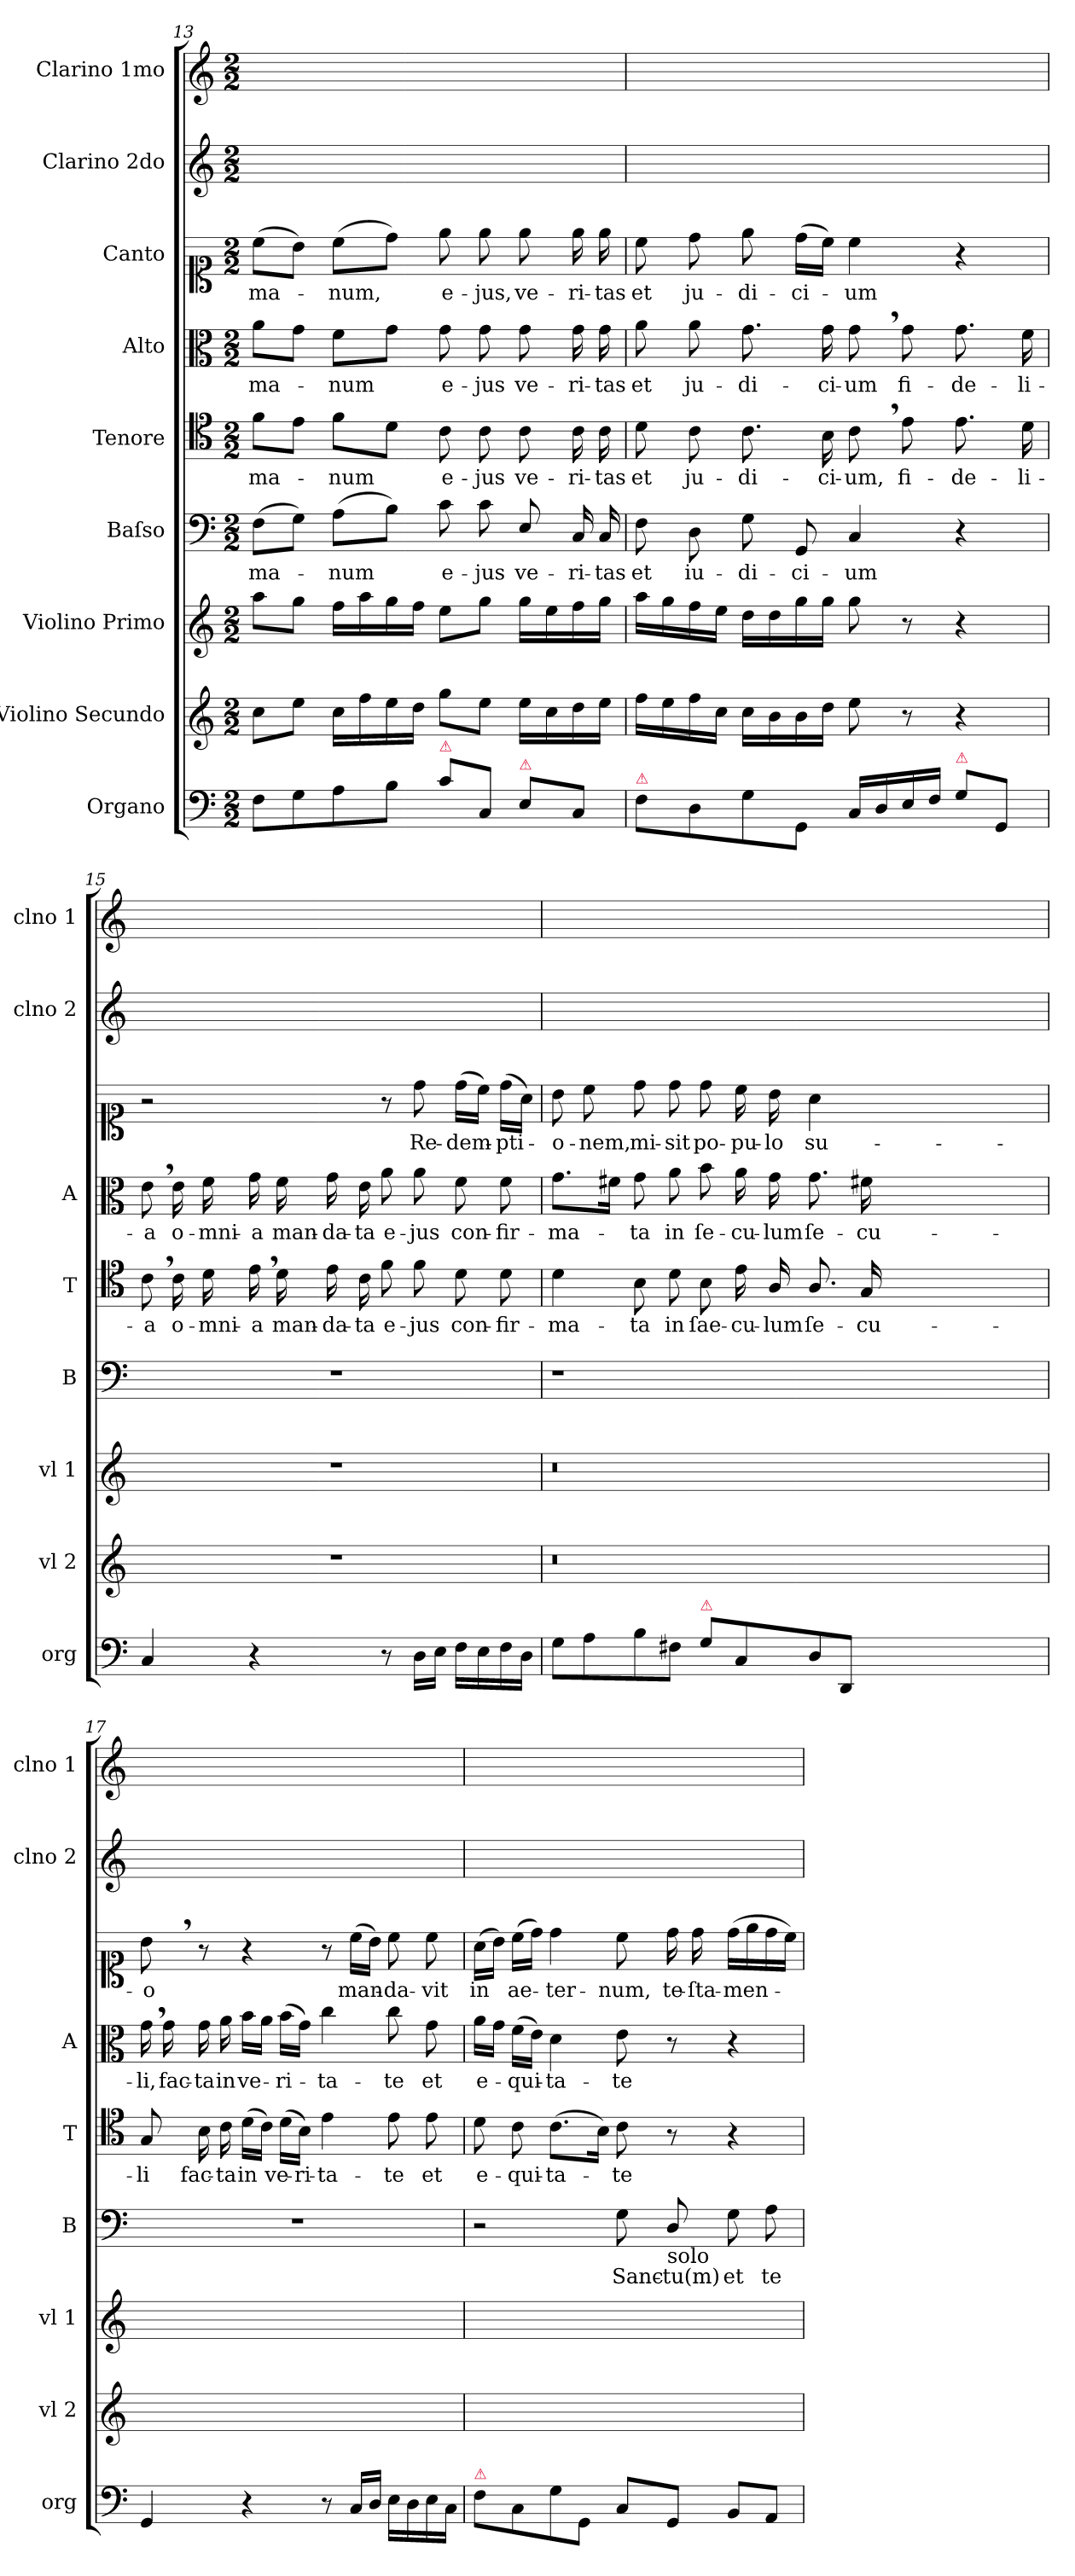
**kern	**kern	**kern	**kern	**text	**kern	**text	**kern	**text	**kern	**text	**kern	**kern
*part9	*part8	*part7	*part6	*part6	*part5	*part5	*part4	*part4	*part3	*part3	*part2	*part1
*staff9	*staff8	*staff7	*staff6	*staff6	*staff5	*staff5	*staff4	*staff4	*staff3	*staff3	*staff2	*staff1
*I"Organo	*I"Violino Secundo	*I"Violino Primo	*I"Baſso	*	*I"Tenore	*	*I"Alto	*	*I"Canto	*	*I"Clarino 2do	*I"Clarino 1mo
*I'org	*I'vl 2	*I'vl 1	*I'B	*	*I'T	*	*I'A	*	*	*	*I'clno 2	*I'clno 1
*clefF4	*clefG2	*clefG2	*clefF4	*	*clefC4	*	*clefC3	*	*clefC1	*	*clefG2	*clefG2
*k[]	*k[]	*k[]	*k[]	*	*k[]	*	*k[]	*	*k[]	*	*k[]	*k[]
*a:	*a:	*a:	*a:	*	*a:	*	*a:	*	*a:	*	*a:	*a:
*M2/2	*M2/2	*M2/2	*M2/2	*	*M2/2	*	*M2/2	*	*M2/2	*	*M2/2	*M2/2
=13	=13	=13	=13	=13	=13	=13	=13	=13	=13	=13	=13	=13
8F\L	8cc\L	8aa\L	(8F\L	ma-	8f\L	ma-	8a\L	ma-	(8cc\L	ma-	1ryy	1ryy
8G\	8ee\J	8gg\J	8G\J)	.	8e\J	.	8g\J	.	8b\J)	.	.	.
8A\	16cc\LL	16ff\LL	(8A\L	-num	8f\L	-num	8f\L	-num	(8cc\L	-num,	.	.
.	16ff\	16aa\	.	.	.	.	.	.	.	.	.	.
8B\J	16ee\	16gg\	8B\J)	.	8d\J	.	8g\J	.	8dd\J)	.	.	.
.	16dd\JJ	16ff\JJ	.	.	.	.	.	.	.	.	.	.
!LO:TX:a:color=crimson:t=⚠	!	!	!	!	!	!	!	!	!	!	!	!
8c\L	8gg\L	8ee\L	8c\	e-	8c\	e-	8g\	e-	8ee\	e-	.	.
8C/J	8ee\J	8gg\J	8c\	-jus	8c\	-jus	8g\	-jus	8ee\	-jus,	.	.
!LO:TX:a:color=crimson:t=⚠	!	!	!	!	!	!	!	!	!	!	!	!
8E\L	16ee\LL	16gg\LL	8E/	ve-	8c\	ve-	8g\	ve-	8ee\	ve-	.	.
.	16cc\	16ee\	.	.	.	.	.	.	.	.	.	.
8C/J	16dd\	16ff\	16C/	-ri-	16c\	-ri-	16g\	-ri-	16ee\	-ri-	.	.
.	16ee\JJ	16gg\JJ	16C/	-tas	16c\	-tas	16g\	-tas	16ee\	-tas	.	.
=14	=14	=14	=14	=14	=14	=14	=14	=14	=14	=14	=14	=14
!LO:TX:a:color=crimson:t=⚠	!	!	!	!	!	!	!	!	!	!	!	!
8F\L	16ff\LL	16aa\LL	8F\	et	8d\	et	8a\	et	8cc\	et	1ryy	1ryy
.	16ee\	16gg\	.	.	.	.	.	.	.	.	.	.
8D\	16ff\	16ff\	8D\	iu-	8c\	ju-	8a\	ju-	8dd\	ju-	.	.
.	16cc\JJ	16ee\JJ	.	.	.	.	.	.	.	.	.	.
8G\	16cc\LL	16dd\LL	8G\	-di-	8.c\	-di-	8.g\	-di-	8ee\	-di-	.	.
.	16b\	16dd\	.	.	.	.	.	.	.	.	.	.
8GG/J	16b\	16gg\	8GG/	-ci-	.	.	.	.	(16dd\LL	-ci-	.	.
.	16dd\JJ	16gg\JJ	.	.	16B\	-ci-	16g\	-ci-	16cc\JJ)	.	.	.
16C/LL	8ee\	8gg\	4C/	-um	8c,<\	-um,	8g,<\	-um	4cc\	-um	.	.
16D/	.	.	.	.	.	.	.	.	.	.	.	.
16E/	8r	8r	.	.	8e\	fi-	8g\	fi-	.	.	.	.
16F/JJ	.	.	.	.	.	.	.	.	.	.	.	.
!LO:TX:a:color=crimson:t=⚠	!	!	!	!	!	!	!	!	!	!	!	!
8G\L	4r	4r	4r	.	8.e\	-de-	8.g\	-de-	4r	.	.	.
8GG/J	.	.	.	.	.	.	.	.	.	.	.	.
.	.	.	.	.	16d\	-li-	16f\	-li-	.	.	.	.
=15	=15	=15	=15	=15	=15	=15	=15	=15	=15	=15	=15	=15
4C/	1r	1r	1r	.	8c,<\	-a	8e,<\	-a	2r	.	1ryy	1ryy
.	.	.	.	.	16c\	o-	16e\	o-	.	.	.	.
.	.	.	.	.	16d\	-mni-	16f\	-mni-	.	.	.	.
4r	.	.	.	.	16e,<\	-a	16g\	-a	.	.	.	.
.	.	.	.	.	16d\	man-	16f\	man-	.	.	.	.
.	.	.	.	.	16e\	-da-	16g\	-da-	.	.	.	.
.	.	.	.	.	16c\	-ta	16e\	-ta	.	.	.	.
8r	.	.	.	.	8f\	e-	8a\	e-	8r	.	.	.
16D\LL	.	.	.	.	8f\	-jus	8a\	-jus	8dd\	Re-	.	.
16E\JJ	.	.	.	.	.	.	.	.	.	.	.	.
16F\LL	.	.	.	.	8d\	con-	8f\	con-	(16dd\LL	-dem-	.	.
16E\	.	.	.	.	.	.	.	.	16cc\JJ)	.	.	.
16F\	.	.	.	.	8d\	-fir-	8f\	-fir-	(16dd\LL	-pti-	.	.
16D\JJ	.	.	.	.	.	.	.	.	16a\JJ)	.	.	.
=16	=16	=16	=16	=16	=16	=16	=16	=16	=16	=16	=16	=16
8G\L	0.r	0.r	1r	.	4d\	-ma-	8.g\L	-ma-	8b\	-o-	1ryy	1ryy
8A\	.	.	.	.	.	.	.	.	8cc\	-nem,	.	.
.	.	.	.	.	.	.	16f#X\Jk	.	.	.	.	.
8B\	.	.	.	.	8B\	-ta	8g\	-ta	8dd\	mi-	.	.
8F#X\J	.	.	.	.	8d\	in	8a\	in	8dd\	-sit	.	.
!LO:TX:a:color=crimson:t=⚠	!	!	!	!	!	!	!	!	!	!	!	!
8G\L	.	.	.	.	8B\	ſae-	8b\	ſe-	8dd\	po-	.	.
8C/	.	.	.	.	16e\	-cu-	16a\	-cu-	16cc\	-pu-	.	.
.	.	.	.	.	16A/	-lum	16g\	-lum	16b\	-lo	.	.
8D/	.	.	.	.	8.A/	ſe-	8.g\	ſe-	4a\	su-	.	.
8DD/J	.	.	.	.	.	.	.	.	.	.	.	.
.	.	.	.	.	16G/	-cu-	16f#X\	-cu-	.	.	.	.
0ryy	.	.	0ryy	.	0ryy	.	0ryy	.	0ryy	.	0ryy	0ryy
=17	=17	=17	=17	=17	=17	=17	=17	=17	=17	=17	=17	=17
4GG/	1ryy	1ryy	1r	.	8G/	-li	16g,<\	-li,	8b,<\	-o	1ryy	1ryy
.	.	.	.	.	.	.	16g\	fac-	.	.	.	.
.	.	.	.	.	16B\	fac-	16g\	-ta	8r	.	.	.
.	.	.	.	.	16c\	-ta	16a\	in	.	.	.	.
4r	.	.	.	.	(16d\LL	in	16b\LL	ve-	4r	.	.	.
.	.	.	.	.	16c\JJ)	.	16a\JJ	.	.	.	.	.
.	.	.	.	.	(16d\LL	ve-	(16b\LL	-ri-	.	.	.	.
.	.	.	.	.	16B\JJ)	-ri-	16g\JJ)	.	.	.	.	.
8r	.	.	.	.	4e\	-ta-	4cc\	-ta-	8r	.	.	.
16C/LL	.	.	.	.	.	.	.	.	(16cc\LL	man-	.	.
16D/JJ	.	.	.	.	.	.	.	.	16b\JJ)	.	.	.
16E\LL	.	.	.	.	8e\	-te	8cc\	-te	8cc\	-da-	.	.
16D\	.	.	.	.	.	.	.	.	.	.	.	.
16E\	.	.	.	.	8e\	et	8g\	et	8cc\	-vit	.	.
16C\JJ	.	.	.	.	.	.	.	.	.	.	.	.
=18	=18	=18	=18	=18	=18	=18	=18	=18	=18	=18	=18	=18
!LO:TX:a:color=crimson:t=⚠	!	!	!	!	!	!	!	!	!	!	!	!
8F\L	1ryy	1ryy	2r	.	8d\	e-	16a\LL	e-	(16a\LL	in	1ryy	1ryy
.	.	.	.	.	.	.	16g\JJ	.	16b\JJ)	.	.	.
8C\	.	.	.	.	8c\	-qui-	(16f\LL	-qui-	(16cc\LL	ae-	.	.
.	.	.	.	.	.	.	16e\JJ)	.	16dd\JJ)	.	.	.
8G\	.	.	.	.	(8.c\L	-ta-	4d\	-ta-	4dd\	-ter-	.	.
8GG/J	.	.	.	.	.	.	.	.	.	.	.	.
.	.	.	.	.	16B\Jk)	.	.	.	.	.	.	.
8C/L	.	.	8G\	Sanc-	8c\	-te	8e\	-te	8cc\	-num,	.	.
!	!	!	!LO:TX:b:t=solo	!	!	!	!	!	!	!	!	!
8GG/J	.	.	8D/	-tu(m)	8r	.	8r	.	16dd\	te-	.	.
.	.	.	.	.	.	.	.	.	16dd\	-ſta-	.	.
8BB/L	.	.	8G\	et	4r	.	4r	.	(16dd\LL	-men-	.	.
.	.	.	.	.	.	.	.	.	16ee\	.	.	.
8AA/J	.	.	8A\	te-	.	.	.	.	16dd\	.	.	.
.	.	.	.	.	.	.	.	.	16cc\JJ)	.	.	.
=	=	=	=	=	=	=	=	=	=	=	=	=
*-	*-	*-	*-	*-	*-	*-	*-	*-	*-	*-	*-	*-
